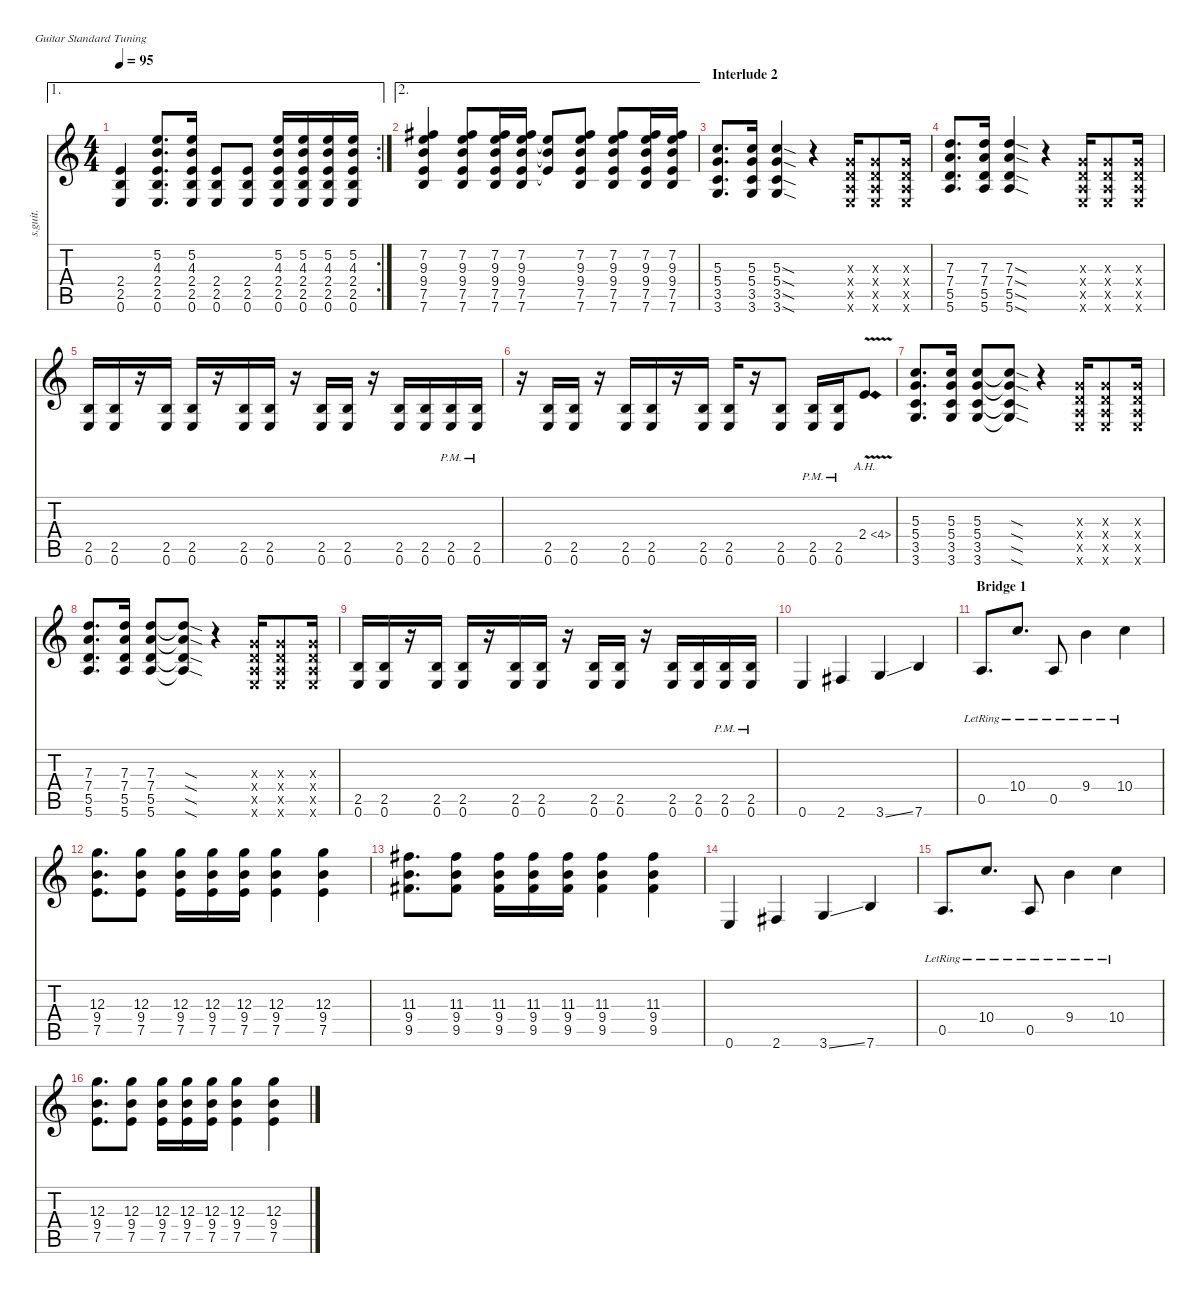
\defaultSystemsLayout 4
\hideDynamics
\bracketExtendMode nobrackets
\track ("Ben Moody" "s.guit.") {instrument distortionguitar}
\staff {score tabs}
\tuning (E4 B3 G3 D3 A2 E2)
\ae 1
\rc 2
\ts (4 4)
\tempo 95
\clef g2
\ks c
(2.4 2.5 0.6).4{lyrics (0 "") lyrics (1 "") lyrics (2 "") lyrics (3 "") lyrics (4 "") dy f} (2.4 2.5 4.3 0.6 5.2).8{d lyrics (0 "") lyrics (1 "") lyrics (2 "") lyrics (3 "") lyrics (4 "")} (2.4 2.5 4.3 0.6 5.2).16{lyrics (0 "") lyrics (1 "") lyrics (2 "") lyrics (3 "") lyrics (4 "")} (2.4 2.5 0.6).8{lyrics (0 "") lyrics (1 "") lyrics (2 "") lyrics (3 "") lyrics (4 "")} (2.4 2.5 0.6).8{lyrics (0 "") lyrics (1 "") lyrics (2 "") lyrics (3 "") lyrics (4 "")} (4.3 2.4 2.5 0.6 5.2).16{lyrics (0 "") lyrics (1 "") lyrics (2 "") lyrics (3 "") lyrics (4 "")} (4.3 2.4 2.5 0.6 5.2).16{lyrics (0 "") lyrics (1 "") lyrics (2 "") lyrics (3 "") lyrics (4 "")} (4.3 2.4 2.5 0.6 5.2).16{lyrics (0 "") lyrics (1 "") lyrics (2 "") lyrics (3 "") lyrics (4 "")} (4.3 2.4 2.5 0.6 5.2).16{lyrics (0 "") lyrics (1 "") lyrics (2 "") lyrics (3 "") lyrics (4 "")} |
\ae 2
(9.3 9.4 7.5 7.6 7.2{acc #}).4{lyrics (0 "") lyrics (1 "") lyrics (2 "") lyrics (3 "") lyrics (4 "")} (9.3 9.4 7.5 7.6 7.2{acc #}).8{lyrics (0 "") lyrics (1 "") lyrics (2 "") lyrics (3 "") lyrics (4 "")} (9.3 9.4 7.5 7.6 7.2{acc #}).16{lyrics (0 "") lyrics (1 "") lyrics (2 "") lyrics (3 "") lyrics (4 "")} (9.3 9.4 7.5 7.6 7.2{acc #}).16{lyrics (0 "") lyrics (1 "") lyrics (2 "") lyrics (3 "") lyrics (4 "")} (9.3{t} 9.4{t} 7.5{t}).8{lyrics (0 "") lyrics (1 "") lyrics (2 "") lyrics (3 "") lyrics (4 "")} (9.3 9.4 7.5 7.6 7.2{acc #}).8{lyrics (0 "") lyrics (1 "") lyrics (2 "") lyrics (3 "") lyrics (4 "")} (9.3 9.4 7.5 7.6 7.2{acc #}).8{lyrics (0 "") lyrics (1 "") lyrics (2 "") lyrics (3 "") lyrics (4 "")} (9.3 9.4 7.5 7.6 7.2{acc #}).16{lyrics (0 "") lyrics (1 "") lyrics (2 "") lyrics (3 "") lyrics (4 "")} (9.3 9.4 7.5 7.6 7.2{acc #}).16{lyrics (0 "") lyrics (1 "") lyrics (2 "") lyrics (3 "") lyrics (4 "")} |
\section ("" "Interlude 2")
(5.3 5.4 3.5 3.6).8{d lyrics (0 "") lyrics (1 "") lyrics (2 "") lyrics (3 "") lyrics (4 "")} (5.3 5.4 3.5 3.6).16{lyrics (0 "") lyrics (1 "") lyrics (2 "") lyrics (3 "") lyrics (4 "")} (5.3{sod} 5.4{sod} 3.5{sod} 3.6{sod}).4{lyrics (0 "") lyrics (1 "") lyrics (2 "") lyrics (3 "") lyrics (4 "")} r.4 (0.6{x} 0.5{x} 0.4{x} 0.3{x}).16{lyrics (0 "") lyrics (1 "") lyrics (2 "") lyrics (3 "") lyrics (4 "")} (0.6{x} 0.5{x} 0.4{x} 0.3{x}).8{lyrics (0 "") lyrics (1 "") lyrics (2 "") lyrics (3 "") lyrics (4 "")} (0.4{x} 0.5{x} 0.6{x} 0.3{x}).16{lyrics (0 "") lyrics (1 "") lyrics (2 "") lyrics (3 "") lyrics (4 "")} |
(7.3 7.4 5.5 5.6).8{d lyrics (0 "") lyrics (1 "") lyrics (2 "") lyrics (3 "") lyrics (4 "")} (7.3 7.4 5.5 5.6).16{lyrics (0 "") lyrics (1 "") lyrics (2 "") lyrics (3 "") lyrics (4 "")} (7.3{sod} 7.4{sod} 5.5{sod} 5.6{sod}).4{lyrics (0 "") lyrics (1 "") lyrics (2 "") lyrics (3 "") lyrics (4 "")} r.4 (0.6{x} 0.5{x} 0.4{x} 0.3{x}).16{lyrics (0 "") lyrics (1 "") lyrics (2 "") lyrics (3 "") lyrics (4 "")} (0.6{x} 0.5{x} 0.4{x} 0.3{x}).8{lyrics (0 "") lyrics (1 "") lyrics (2 "") lyrics (3 "") lyrics (4 "")} (0.4{x} 0.5{x} 0.6{x} 0.3{x}).16{lyrics (0 "") lyrics (1 "") lyrics (2 "") lyrics (3 "") lyrics (4 "")} |
(2.5 0.6).16{lyrics (0 "") lyrics (1 "") lyrics (2 "") lyrics (3 "") lyrics (4 "")} (2.5 0.6).16{lyrics (0 "") lyrics (1 "") lyrics (2 "") lyrics (3 "") lyrics (4 "")} r.16 (2.5 0.6).16{lyrics (0 "") lyrics (1 "") lyrics (2 "") lyrics (3 "") lyrics (4 "")} (2.5 0.6).16{lyrics (0 "") lyrics (1 "") lyrics (2 "") lyrics (3 "") lyrics (4 "")} r.16 (2.5 0.6).16{lyrics (0 "") lyrics (1 "") lyrics (2 "") lyrics (3 "") lyrics (4 "")} (2.5 0.6).16{lyrics (0 "") lyrics (1 "") lyrics (2 "") lyrics (3 "") lyrics (4 "")} r.16 (2.5 0.6).16{lyrics (0 "") lyrics (1 "") lyrics (2 "") lyrics (3 "") lyrics (4 "")} (2.5 0.6).16{lyrics (0 "") lyrics (1 "") lyrics (2 "") lyrics (3 "") lyrics (4 "")} r.16 (2.5 0.6).16{lyrics (0 "") lyrics (1 "") lyrics (2 "") lyrics (3 "") lyrics (4 "")} (2.5 0.6).16{lyrics (0 "") lyrics (1 "") lyrics (2 "") lyrics (3 "") lyrics (4 "")} (0.6{pm} 2.5{pm}).16{lyrics (0 "") lyrics (1 "") lyrics (2 "") lyrics (3 "") lyrics (4 "")} (0.6{pm} 2.5{pm}).16{lyrics (0 "") lyrics (1 "") lyrics (2 "") lyrics (3 "") lyrics (4 "")} |
r.16 (2.5 0.6).16{lyrics (0 "") lyrics (1 "") lyrics (2 "") lyrics (3 "") lyrics (4 "")} (2.5 0.6).16{lyrics (0 "") lyrics (1 "") lyrics (2 "") lyrics (3 "") lyrics (4 "")} r.16 (2.5 0.6).16{lyrics (0 "") lyrics (1 "") lyrics (2 "") lyrics (3 "") lyrics (4 "")} (2.5 0.6).16{lyrics (0 "") lyrics (1 "") lyrics (2 "") lyrics (3 "") lyrics (4 "")} r.16 (2.5 0.6).16{lyrics (0 "") lyrics (1 "") lyrics (2 "") lyrics (3 "") lyrics (4 "")} (2.5 0.6).16{lyrics (0 "") lyrics (1 "") lyrics (2 "") lyrics (3 "") lyrics (4 "")} r.16 (2.5 0.6).8{lyrics (0 "") lyrics (1 "") lyrics (2 "") lyrics (3 "") lyrics (4 "")} (0.6{pm} 2.5{pm}).16{lyrics (0 "") lyrics (1 "") lyrics (2 "") lyrics (3 "") lyrics (4 "")} (0.6{pm} 2.5{pm}).16{lyrics (0 "") lyrics (1 "") lyrics (2 "") lyrics (3 "") lyrics (4 "")} 2.4{ah 2 v}.8{lyrics (0 "") lyrics (1 "") lyrics (2 "") lyrics (3 "") lyrics (4 "")} |
(5.3 5.4 3.5 3.6).8{d lyrics (0 "") lyrics (1 "") lyrics (2 "") lyrics (3 "") lyrics (4 "")} (5.3 5.4 3.5 3.6).16{lyrics (0 "") lyrics (1 "") lyrics (2 "") lyrics (3 "") lyrics (4 "")} (5.3 5.4 3.5 3.6).8{lyrics (0 "") lyrics (1 "") lyrics (2 "") lyrics (3 "") lyrics (4 "")} (5.3{sod t} 5.4{sod t} 3.5{sod t} 3.6{sod t}).8{lyrics (0 "") lyrics (1 "") lyrics (2 "") lyrics (3 "") lyrics (4 "")} r.4 (0.6{x} 0.5{x} 0.4{x} 0.3{x}).16{lyrics (0 "") lyrics (1 "") lyrics (2 "") lyrics (3 "") lyrics (4 "")} (0.6{x} 0.5{x} 0.4{x} 0.3{x}).8{lyrics (0 "") lyrics (1 "") lyrics (2 "") lyrics (3 "") lyrics (4 "")} (0.4{x} 0.5{x} 0.6{x} 0.3{x}).16{lyrics (0 "") lyrics (1 "") lyrics (2 "") lyrics (3 "") lyrics (4 "")} |
(7.3 7.4 5.5 5.6).8{d lyrics (0 "") lyrics (1 "") lyrics (2 "") lyrics (3 "") lyrics (4 "")} (7.3 7.4 5.5 5.6).16{lyrics (0 "") lyrics (1 "") lyrics (2 "") lyrics (3 "") lyrics (4 "")} (7.3 7.4 5.5 5.6).8{lyrics (0 "") lyrics (1 "") lyrics (2 "") lyrics (3 "") lyrics (4 "")} (7.3{sod t} 7.4{sod t} 5.5{sod t} 5.6{sod t}).8{lyrics (0 "") lyrics (1 "") lyrics (2 "") lyrics (3 "") lyrics (4 "")} r.4 (0.6{x} 0.5{x} 0.4{x} 0.3{x}).16{lyrics (0 "") lyrics (1 "") lyrics (2 "") lyrics (3 "") lyrics (4 "")} (0.6{x} 0.5{x} 0.4{x} 0.3{x}).8{lyrics (0 "") lyrics (1 "") lyrics (2 "") lyrics (3 "") lyrics (4 "")} (0.4{x} 0.5{x} 0.6{x} 0.3{x}).16{lyrics (0 "") lyrics (1 "") lyrics (2 "") lyrics (3 "") lyrics (4 "")} |
(2.5 0.6).16{lyrics (0 "") lyrics (1 "") lyrics (2 "") lyrics (3 "") lyrics (4 "")} (2.5 0.6).16{lyrics (0 "") lyrics (1 "") lyrics (2 "") lyrics (3 "") lyrics (4 "")} r.16 (2.5 0.6).16{lyrics (0 "") lyrics (1 "") lyrics (2 "") lyrics (3 "") lyrics (4 "")} (2.5 0.6).16{lyrics (0 "") lyrics (1 "") lyrics (2 "") lyrics (3 "") lyrics (4 "")} r.16 (2.5 0.6).16{lyrics (0 "") lyrics (1 "") lyrics (2 "") lyrics (3 "") lyrics (4 "")} (2.5 0.6).16{lyrics (0 "") lyrics (1 "") lyrics (2 "") lyrics (3 "") lyrics (4 "")} r.16 (2.5 0.6).16{lyrics (0 "") lyrics (1 "") lyrics (2 "") lyrics (3 "") lyrics (4 "")} (2.5 0.6).16{lyrics (0 "") lyrics (1 "") lyrics (2 "") lyrics (3 "") lyrics (4 "")} r.16 (2.5 0.6).16{lyrics (0 "") lyrics (1 "") lyrics (2 "") lyrics (3 "") lyrics (4 "")} (2.5 0.6).16{lyrics (0 "") lyrics (1 "") lyrics (2 "") lyrics (3 "") lyrics (4 "")} (0.6{pm} 2.5{pm}).16{lyrics (0 "") lyrics (1 "") lyrics (2 "") lyrics (3 "") lyrics (4 "")} (0.6{pm} 2.5{pm}).16{lyrics (0 "") lyrics (1 "") lyrics (2 "") lyrics (3 "") lyrics (4 "")} |
0.6.4{lyrics (0 "") lyrics (1 "") lyrics (2 "") lyrics (3 "") lyrics (4 "")} 2.6{acc #}.4{lyrics (0 "") lyrics (1 "") lyrics (2 "") lyrics (3 "") lyrics (4 "")} 3.6{ss}.4{lyrics (0 "") lyrics (1 "") lyrics (2 "") lyrics (3 "") lyrics (4 "")} 7.6.4{lyrics (0 "") lyrics (1 "") lyrics (2 "") lyrics (3 "") lyrics (4 "")} |
\section ("" "Bridge 1")
0.5{lr}.8{d lyrics (0 "") lyrics (1 "") lyrics (2 "") lyrics (3 "") lyrics (4 "")} 10.4{lr}.8{d lyrics (0 "") lyrics (1 "") lyrics (2 "") lyrics (3 "") lyrics (4 "")} 0.5{lr}.8{lyrics (0 "") lyrics (1 "") lyrics (2 "") lyrics (3 "") lyrics (4 "")} 9.4{lr}.4{lyrics (0 "") lyrics (1 "") lyrics (2 "") lyrics (3 "") lyrics (4 "")} 10.4{lr}.4{lyrics (0 "") lyrics (1 "") lyrics (2 "") lyrics (3 "") lyrics (4 "")} |
(7.5 9.4 12.3).8{d lyrics (0 "") lyrics (1 "") lyrics (2 "") lyrics (3 "") lyrics (4 "")} (7.5 9.4 12.3).8{lyrics (0 "") lyrics (1 "") lyrics (2 "") lyrics (3 "") lyrics (4 "")} (9.4 7.5 12.3).16{lyrics (0 "") lyrics (1 "") lyrics (2 "") lyrics (3 "") lyrics (4 "")} (9.4 7.5 12.3).16{lyrics (0 "") lyrics (1 "") lyrics (2 "") lyrics (3 "") lyrics (4 "")} (9.4 7.5 12.3).16{lyrics (0 "") lyrics (1 "") lyrics (2 "") lyrics (3 "") lyrics (4 "")} (7.5 9.4 12.3).4{lyrics (0 "") lyrics (1 "") lyrics (2 "") lyrics (3 "") lyrics (4 "")} (9.4 7.5 12.3).4{lyrics (0 "") lyrics (1 "") lyrics (2 "") lyrics (3 "") lyrics (4 "")} |
(9.5{acc #} 9.4 11.3{acc #}).8{d lyrics (0 "") lyrics (1 "") lyrics (2 "") lyrics (3 "") lyrics (4 "")} (9.5{acc #} 9.4 11.3{acc #}).8{lyrics (0 "") lyrics (1 "") lyrics (2 "") lyrics (3 "") lyrics (4 "")} (11.3{acc #} 9.4 9.5{acc #}).16{lyrics (0 "") lyrics (1 "") lyrics (2 "") lyrics (3 "") lyrics (4 "")} (11.3{acc #} 9.4 9.5{acc #}).16{lyrics (0 "") lyrics (1 "") lyrics (2 "") lyrics (3 "") lyrics (4 "")} (11.3{acc #} 9.4 9.5{acc #}).16{lyrics (0 "") lyrics (1 "") lyrics (2 "") lyrics (3 "") lyrics (4 "")} (9.5{acc #} 9.4 11.3{acc #}).4{lyrics (0 "") lyrics (1 "") lyrics (2 "") lyrics (3 "") lyrics (4 "")} (11.3{acc #} 9.4 9.5{acc #}).4{lyrics (0 "") lyrics (1 "") lyrics (2 "") lyrics (3 "") lyrics (4 "")} |
0.6.4{lyrics (0 "") lyrics (1 "") lyrics (2 "") lyrics (3 "") lyrics (4 "")} 2.6{acc #}.4{lyrics (0 "") lyrics (1 "") lyrics (2 "") lyrics (3 "") lyrics (4 "")} 3.6{ss}.4{lyrics (0 "") lyrics (1 "") lyrics (2 "") lyrics (3 "") lyrics (4 "")} 7.6.4{lyrics (0 "") lyrics (1 "") lyrics (2 "") lyrics (3 "") lyrics (4 "")} |
0.5{lr}.8{d lyrics (0 "") lyrics (1 "") lyrics (2 "") lyrics (3 "") lyrics (4 "")} 10.4{lr}.8{d lyrics (0 "") lyrics (1 "") lyrics (2 "") lyrics (3 "") lyrics (4 "")} 0.5{lr}.8{lyrics (0 "") lyrics (1 "") lyrics (2 "") lyrics (3 "") lyrics (4 "")} 9.4{lr}.4{lyrics (0 "") lyrics (1 "") lyrics (2 "") lyrics (3 "") lyrics (4 "")} 10.4{lr}.4{lyrics (0 "") lyrics (1 "") lyrics (2 "") lyrics (3 "") lyrics (4 "")} |
(7.5 9.4 12.3).8{d lyrics (0 "") lyrics (1 "") lyrics (2 "") lyrics (3 "") lyrics (4 "")} (7.5 9.4 12.3).8{lyrics (0 "") lyrics (1 "") lyrics (2 "") lyrics (3 "") lyrics (4 "")} (12.3 9.4 7.5).16{lyrics (0 "") lyrics (1 "") lyrics (2 "") lyrics (3 "") lyrics (4 "")} (12.3 9.4 7.5).16{lyrics (0 "") lyrics (1 "") lyrics (2 "") lyrics (3 "") lyrics (4 "")} (12.3 9.4 7.5).16{lyrics (0 "") lyrics (1 "") lyrics (2 "") lyrics (3 "") lyrics (4 "")} (7.5 9.4 12.3).4{lyrics (0 "") lyrics (1 "") lyrics (2 "") lyrics (3 "") lyrics (4 "")} (12.3 9.4 7.5).4{lyrics (0 "") lyrics (1 "") lyrics (2 "") lyrics (3 "") lyrics (4 "")}
